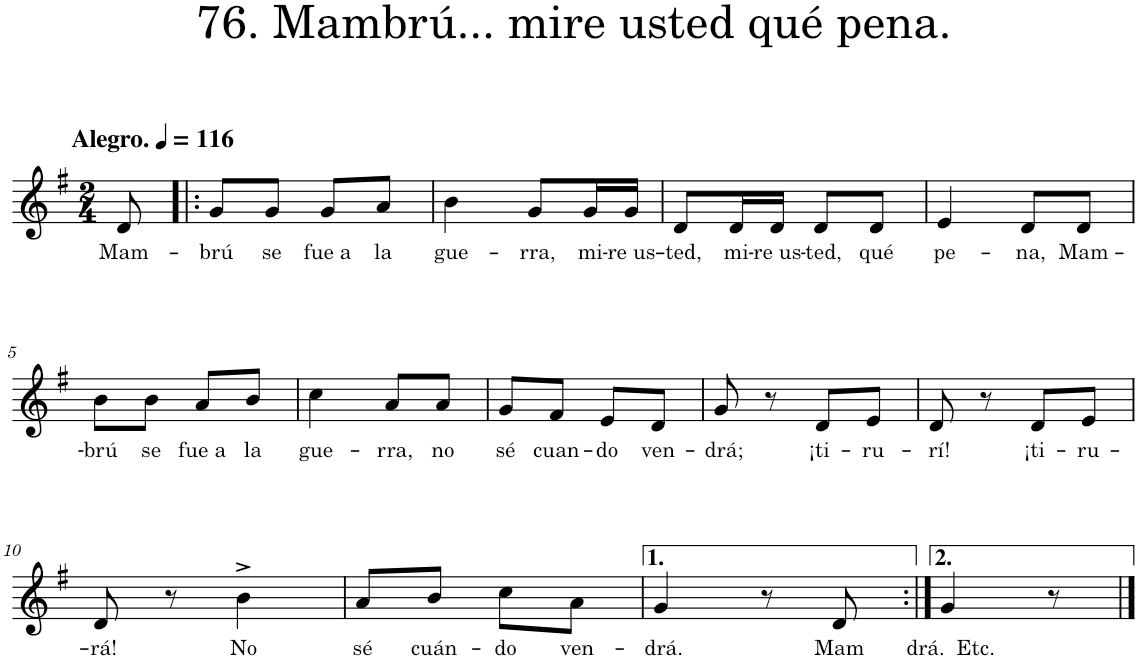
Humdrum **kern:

**kern	**text
*part1	*part1
*staff1	*staff1
*I"Piano	*
*I'Pno.	*
*clefG2	*
*k[f#]	*
*M2/4	*
*MM116	*
=	=
!LO:TX:a:B:t=Alegro.	!
!	!LO:LY:b
8d/	Mam-
=1!|:	=1!|:
!	!LO:LY:b
8g/L	-brú
!	!LO:LY:b
8g/J	se
!	!LO:LY:b
8g/L	fue a
!	!LO:LY:b
8a/J	la
=2	=2
!	!LO:LY:b
4b\	gue-
!	!LO:LY:b
8g/L	-rra,
!	!LO:LY:b
16g/L	mi-
!	!LO:LY:b
16g/JJ	-re us-
=3	=3
!	!LO:LY:b
8d/L	-ted,
!	!LO:LY:b
16d/L	mi-
!	!LO:LY:b
16d/JJ	-re us-
!	!LO:LY:b
8d/L	-ted,
!	!LO:LY:b
8d/J	qué
=4	=4
!	!LO:LY:b
4e/	pe-
!	!LO:LY:b
8d/L	-na,
!	!LO:LY:b
8d/J	Mam-
!!LO:LB:g=z
=5	=5
!	!LO:LY:b
8b\L	-brú
!	!LO:LY:b
8b\J	se
!	!LO:LY:b
8a/L	fue a
!	!LO:LY:b
8b/J	la
=6	=6
!	!LO:LY:b
4cc\	gue-
!	!LO:LY:b
8a/L	-rra,
!	!LO:LY:b
8a/J	no
=7	=7
!	!LO:LY:b
8g/L	sé
!	!LO:LY:b
8f#/J	cuan-
!	!LO:LY:b
8e/L	-do
!	!LO:LY:b
8d/J	ven-
=8	=8
!	!LO:LY:b
8g/	-drá;
8r	.
!	!LO:LY:b
8d/L	¡ti-
!	!LO:LY:b
8e/J	-ru-
=9	=9
!	!LO:LY:b
8d/	-rí!
8r	.
!	!LO:LY:b
8d/L	¡ti-
!	!LO:LY:b
8e/J	-ru-
!!LO:LB:g=z
=10	=10
!	!LO:LY:b
8d/	-rá!
8r	.
!	!LO:LY:b
4b^\	No
=11	=11
!	!LO:LY:b
8a/L	sé
!	!LO:LY:b
8b/J	cuán-
!	!LO:LY:b
8cc\L	-do
!	!LO:LY:b
8a\J	ven-
=12	=12
!	!LO:LY:b
4g/	-drá.
8r	.
!	!LO:LY:b
8d/	Mam
=13:|!	=13:|!
!	!LO:LY:b
4g/	drá. Etc.
8r	.
==	==
*-	*-
